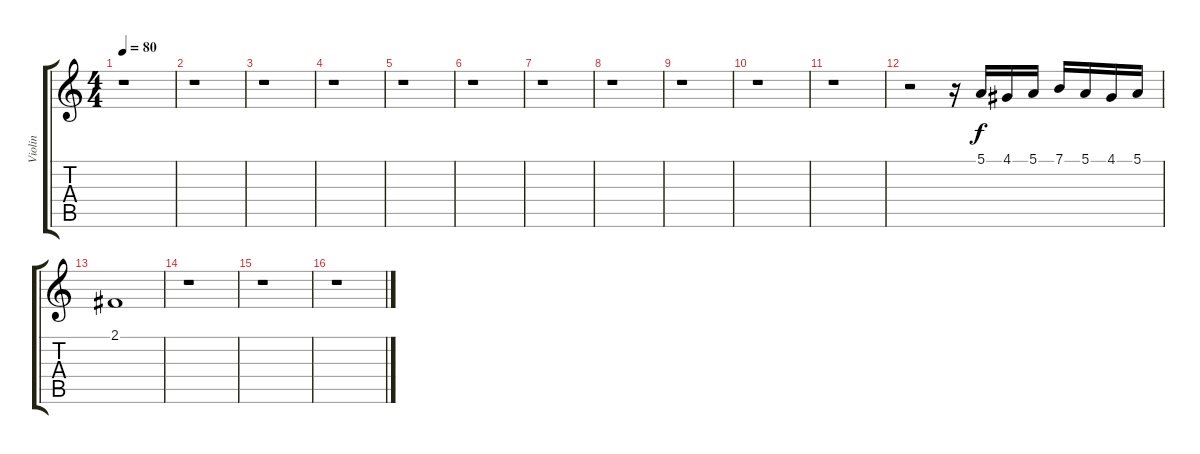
\track ("Violin        " "Violin    ") {instrument violin}
\staff {score tabs}
\tuning (E4 B3 G3 D3 A2 E2) {hide}
\ts (4 4)
\tempo 80
\clef g2
\ks c
r.1{dy f} |
r.1 |
r.1 |
r.1 |
r.1 |
r.1 |
r.1 |
r.1 |
r.1 |
r.1 |
r.1 |
r.2 r.16 5.1.16 4.1.16 5.1.16 7.1.16 5.1.16 4.1.16 5.1.16 |
2.1.1 |
r.1 |
r.1 |
r.1
